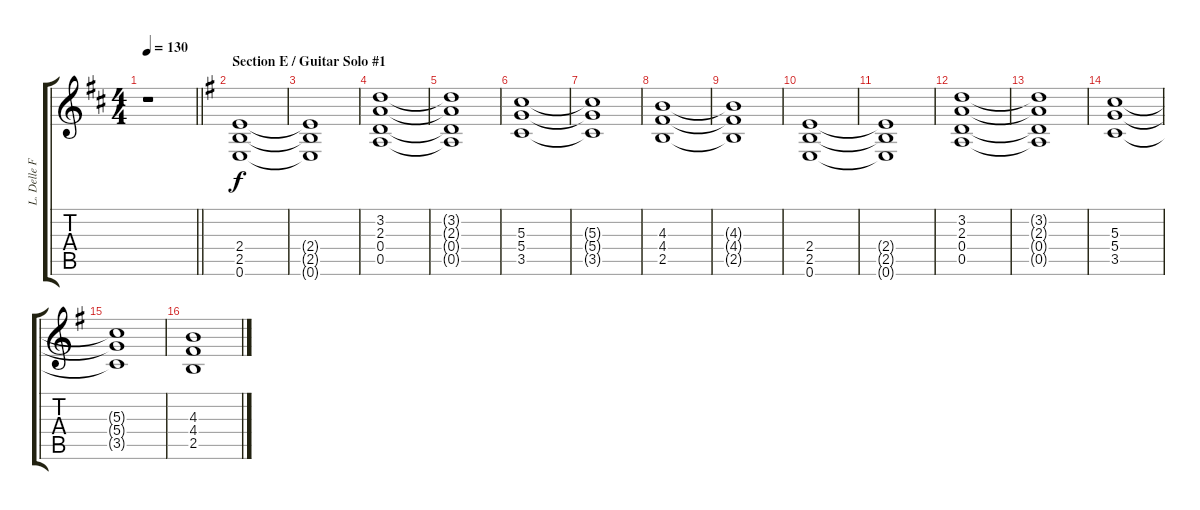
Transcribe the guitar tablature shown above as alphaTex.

\track ("L. Delle Fave (Dist. Guitar L)" "L. Delle F") {instrument overdrivenguitar}
\staff {score tabs}
\tuning (E4 B3 G3 D3 A2 E2) {hide}
\ts (4 4)
\tempo 130
\clef g2
\barLineRight lightlight
\ks bminor
r.1{dy f} |
\section ("" "Section E / Guitar Solo #1")
\ks eminor
(2.4 2.5 0.6).1{volume 9} |
(2.4{t} 2.5{t} 0.6{t}).1 |
(3.2 2.3 0.4 0.5).1 |
(3.2{t} 2.3{t} 0.4{t} 0.5{t}).1 |
(5.3 5.4 3.5).1 |
(5.3{t} 5.4{t} 3.5{t}).1 |
(4.3 4.4 2.5).1 |
(4.3{t} 4.4{t} 2.5{t}).1 |
(2.4 2.5 0.6).1 |
(2.4{t} 2.5{t} 0.6{t}).1 |
(3.2 2.3 0.4 0.5).1 |
(3.2{t} 2.3{t} 0.4{t} 0.5{t}).1 |
(5.3 5.4 3.5).1 |
(5.3{t} 5.4{t} 3.5{t}).1 |
(4.3 4.4 2.5).1
